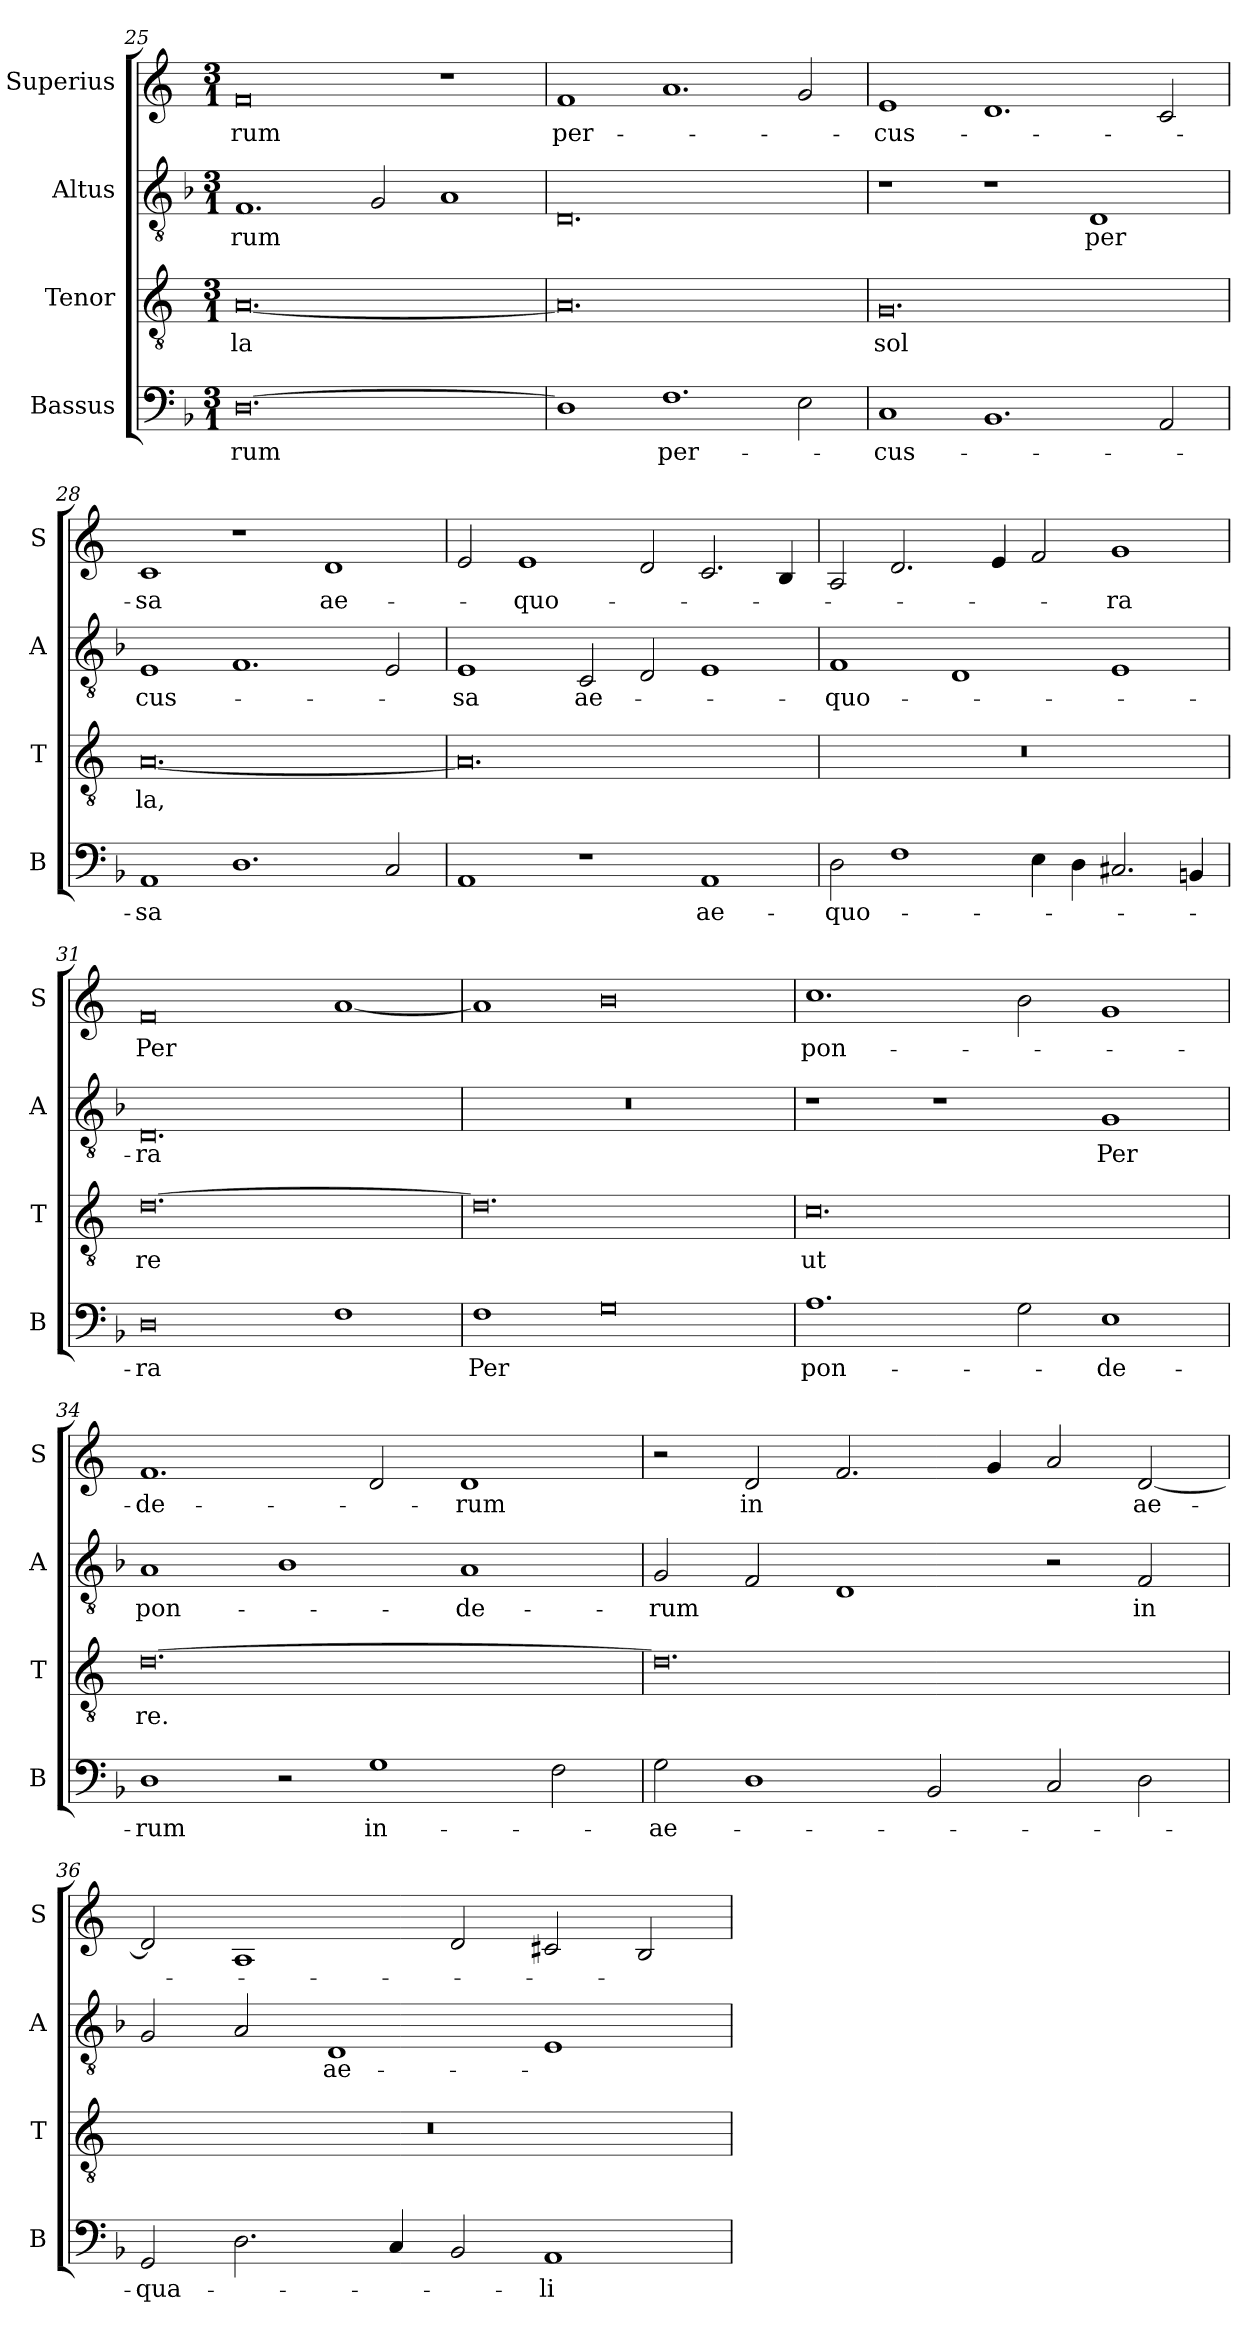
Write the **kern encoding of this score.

**kern	**text	**kern	**text	**kern	**text	**kern	**text
*part4	*part4	*part3	*part3	*part2	*part2	*part1	*part1
*staff4	*staff4	*staff3	*staff3	*staff2	*staff2	*staff1	*staff1
*I"Bassus	*	*I"Tenor	*	*I"Altus	*	*I"Superius	*
*I'B	*	*I'T	*	*I'A	*	*I'S	*
*clefF4	*	*clefGv2	*	*clefGv2	*	*clefG2	*
*k[b-]	*	*k[]	*	*k[b-]	*	*k[]	*
*M3/1	*	*M3/1	*	*M3/1	*	*M3/1	*
=25	=25	=25	=25	=25	=25	=25	=25
[0.D	-rum	[0.A	la	1.F	-rum	0f	-rum
.	.	.	.	2G	.	.	.
.	.	.	.	1A	.	1r	.
=26	=26	=26	=26	=26	=26	=26	=26
1D]	.	0.A]	.	0.D	.	1f	per-
1.F	per-	.	.	.	.	1.a	.
2E	.	.	.	.	.	2g	.
=27	=27	=27	=27	=27	=27	=27	=27
1C	-cus-	0.G	sol	1r	.	1e	-cus-
1.BB-	.	.	.	1r	.	1.d	.
.	.	.	.	1D	per	.	.
2AA	.	.	.	.	.	2c	.
=28	=28	=28	=28	=28	=28	=28	=28
1AA	-sa	[0.A	la,	1E	cus-	1c	-sa
1.D	.	.	.	1.F	.	1r	.
.	.	.	.	.	.	1d	ae-
2C	.	.	.	2E	.	.	.
=29	=29	=29	=29	=29	=29	=29	=29
1AA	.	0.A]	.	1E	-sa	2e	.
.	.	.	.	.	.	1e	-quo-
1r	.	.	.	2C	ae-	.	.
.	.	.	.	2D	.	2d	.
1AA	ae-	.	.	1E	.	2.c	.
.	.	.	.	.	.	4B	.
=30	=30	=30	=30	=30	=30	=30	=30
2D	-quo-	0.r	.	1F	-quo-	2A	.
1F	.	.	.	.	.	2.d	.
.	.	.	.	1D	.	.	.
.	.	.	.	.	.	4e	.
4E	.	.	.	.	.	2f	.
4D	.	.	.	.	.	.	.
2.C#X	.	.	.	1E	.	1g	-ra
4BBn	.	.	.	.	.	.	.
=31	=31	=31	=31	=31	=31	=31	=31
0D	-ra	[0.d	re	0.D	-ra	0f	Per
1F	.	.	.	.	.	[1a	.
=32	=32	=32	=32	=32	=32	=32	=32
1F	Per	0.d]	.	0.r	.	1a]	.
0G	.	.	.	.	.	0b	.
=33	=33	=33	=33	=33	=33	=33	=33
1.A	pon-	0.c	ut	1r	.	1.cc	pon-
.	.	.	.	1r	.	.	.
2G	.	.	.	.	.	2b	.
1E	-de-	.	.	1G	Per	1g	.
=34	=34	=34	=34	=34	=34	=34	=34
1D	-rum	[0.d	re.	1A	pon-	1.f	-de-
2r	.	.	.	1B-	.	.	.
1G	in-	.	.	.	.	2d	.
.	.	.	.	1A	-de-	1d	-rum
2F	.	.	.	.	.	.	.
=35	=35	=35	=35	=35	=35	=35	=35
2G	-ae-	0.d]	.	2G	-rum	2r	.
1D	.	.	.	2F	.	2d	in
.	.	.	.	1D	.	2.f	.
2BB-	.	.	.	.	.	.	.
.	.	.	.	.	.	4g	.
2C	.	.	.	2r	.	2a	.
2D	.	.	.	2F	in	[2d	ae-
=36	=36	=36	=36	=36	=36	=36	=36
2GG	-qua-	0.r	.	2G	.	2d]	.
2.D	.	.	.	2A	.	1A	.
.	.	.	.	1D	ae-	.	.
4C	.	.	.	.	.	.	.
2BB-	.	.	.	.	.	2d	.
1AA	-li-	.	.	1E	.	2c#X	.
.	.	.	.	.	.	2B	.
=	=	=	=	=	=	=	=
*-	*-	*-	*-	*-	*-	*-	*-
